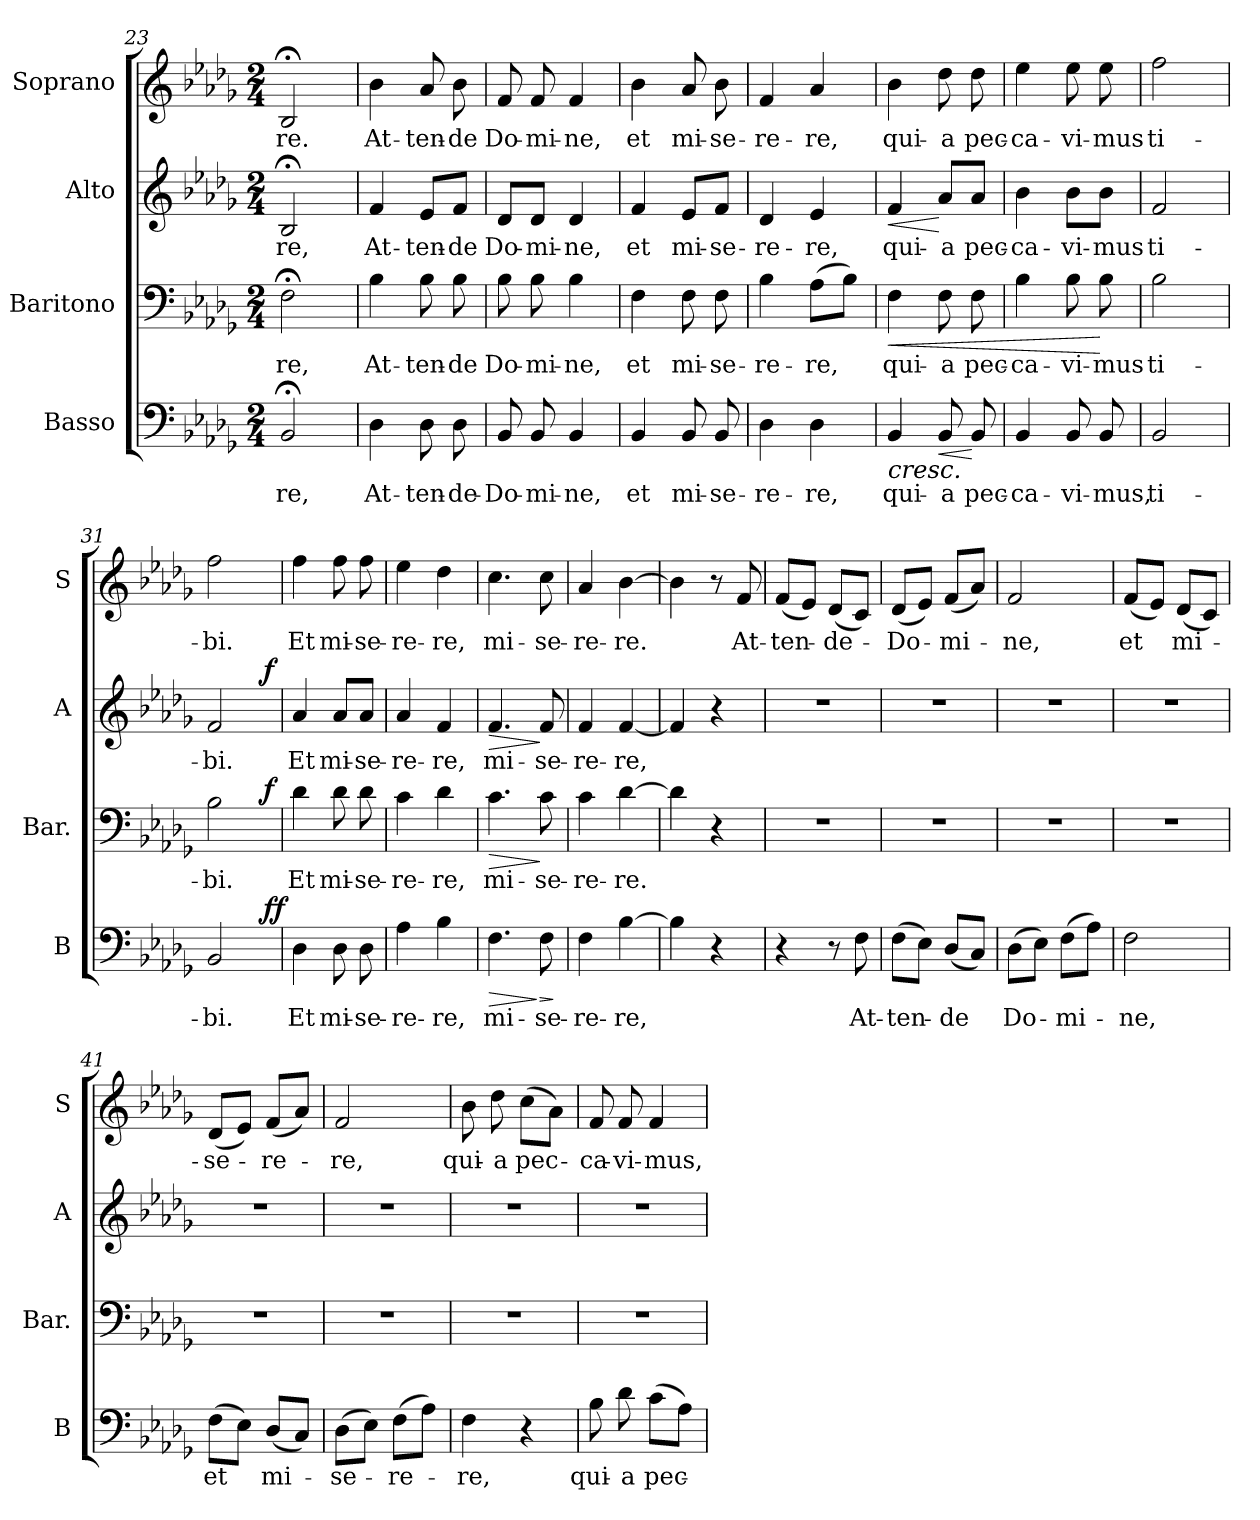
**kern	**text	**dynam	**kern	**text	**dynam	**kern	**text	**dynam	**kern	**text
*part4	*part4	*part4	*part3	*part3	*part3	*part2	*part2	*part2	*part1	*part1
*staff4	*staff4	*staff4	*staff3	*staff3	*staff3	*staff2	*staff2	*staff2	*staff1	*staff1
*I"Basso	*	*	*I"Baritono	*	*	*I"Alto	*	*	*I"Soprano	*
*I'B	*	*	*I'Bar.	*	*	*I'A	*	*	*I'S	*
*clefF4	*	*	*clefF4	*	*	*clefG2	*	*	*clefG2	*
*k[b-e-a-d-g-]	*	*	*k[b-e-a-d-g-]	*	*	*k[b-e-a-d-g-]	*	*	*k[b-e-a-d-g-]	*
*D-:	*	*	*D-:	*	*	*D-:	*	*	*D-:	*
*M2/4	*	*	*M2/4	*	*	*M2/4	*	*	*M2/4	*
=23	=23	=23	=23	=23	=23	=23	=23	=23	=23	=23
!	!LO:LY:b:cj	!	!	!LO:LY:b:cj	!	!	!LO:LY:b:cj	!	!	!LO:LY:b:cj
2BB-;</	-re,	.	2F;<\	-re,	.	2B-;</	-re,	.	2B-;</	-re.
=24	=24	=24	=24	=24	=24	=24	=24	=24	=24	=24
!	!LO:LY:b:cj	!	!	!LO:LY:b:cj	!	!	!LO:LY:b:cj	!	!	!LO:LY:b:cj
4D-\	At-	.	4B-\	At-	.	4f/	At-	.	4b-\	At-
!	!LO:LY:b:cj	!	!	!LO:LY:b:cj	!	!	!LO:LY:b:cj	!	!	!LO:LY:b:cj
8D-\	-ten-	.	8B-\	-ten-	.	8e-/L	-ten-	.	8a-/	-ten-
!	!LO:LY:b:cj	!	!	!LO:LY:b:cj	!	!	!LO:LY:b:cj	!	!	!LO:LY:b:cj
8D-\	-de-	.	8B-\	-de	.	8f/J	-de	.	8b-\	-de
!!LO:LB:g=z
=25	=25	=25	=25	=25	=25	=25	=25	=25	=25	=25
!	!LO:LY:b:cj	!	!	!LO:LY:b:cj	!	!	!LO:LY:b:cj	!	!	!LO:LY:b:cj
8BB-/	-Do-	.	8B-\	Do-	.	8d-/L	Do-	.	8f/	Do-
!	!LO:LY:b:cj	!	!	!LO:LY:b:cj	!	!	!LO:LY:b:cj	!	!	!LO:LY:b:cj
8BB-/	-mi-	.	8B-\	-mi-	.	8d-/J	-mi-	.	8f/	-mi-
!	!LO:LY:b:cj	!	!	!LO:LY:b:cj	!	!	!LO:LY:b:cj	!	!	!LO:LY:b:cj
4BB-/	-ne,	.	4B-\	-ne,	.	4d-/	-ne,	.	4f/	-ne,
=26	=26	=26	=26	=26	=26	=26	=26	=26	=26	=26
!	!LO:LY:b:cj	!	!	!LO:LY:b:cj	!	!	!LO:LY:b:cj	!	!	!LO:LY:b:cj
4BB-/	et	.	4F\	et	.	4f/	et	.	4b-\	et
!	!LO:LY:b:cj	!	!	!LO:LY:b:cj	!	!	!LO:LY:b:cj	!	!	!LO:LY:b:cj
8BB-/	mi-	.	8F\	mi-	.	8e-/L	mi-	.	8a-/	mi-
!	!LO:LY:b:cj	!	!	!LO:LY:b:cj	!	!	!LO:LY:b:cj	!	!	!LO:LY:b:cj
8BB-/	-se-	.	8F\	-se-	.	8f/J	-se-	.	8b-\	-se-
=27	=27	=27	=27	=27	=27	=27	=27	=27	=27	=27
!	!LO:LY:b:cj	!	!	!LO:LY:b:cj	!	!	!LO:LY:b:cj	!	!	!LO:LY:b:cj
4D-\	-re-	.	4B-\	-re-	.	4d-/	-re-	.	4f/	-re-
!	!LO:LY:b:cj	!	!	!LO:LY:b:cj	!	!	!LO:LY:b:cj	!	!	!LO:LY:b:cj
4D-\	-re,	.	(>8A-\L	-re,	.	4e-/	-re,	.	4a-/	-re,
.	.	.	8B-\J)	.	.	.	.	.	.	.
=28	=28	=28	=28	=28	=28	=28	=28	=28	=28	=28
!	!LO:LY:b:cj	!LO:HP:b	!	!LO:LY:b:cj	!LO:HP:b	!	!LO:LY:b:cj	!LO:HP:b	!	!LO:LY:b:cj
4BB-/	qui-	<	4F\	qui-	<	4f/	qui-	<	4b-\	qui-
!	!LO:LY:b:cj	!LO:HP:b	!	!LO:LY:b:cj	!	!	!LO:LY:b:cj	!	!	!LO:LY:b:cj
8BB-/	-a	<	8F\	-a	.	8a-/L	-a	[	8dd-\	-a
!	!LO:LY:b:cj	!	!	!LO:LY:b:cj	!	!	!LO:LY:b:cj	!	!	!LO:LY:b:cj
8BB-/	pec-	[	8F\	pec-	.	8a-/J	pec-	.	8dd-\	pec-
=29	=29	=29	=29	=29	=29	=29	=29	=29	=29	=29
!	!LO:LY:b:cj	!	!	!LO:LY:b:cj	!	!	!LO:LY:b:cj	!	!	!LO:LY:b:cj
4BB-/	-ca-	.	4B-\	-ca-	.	4b-\	-ca-	.	4ee-\	-ca-
!	!LO:LY:b:cj	!	!	!LO:LY:b:cj	!	!	!LO:LY:b:cj	!	!	!LO:LY:b:cj
8BB-/	-vi-	.	8B-\	-vi-	.	8b-\L	-vi-	.	8ee-\	-vi-
!	!LO:LY:b:cj	!	!	!LO:LY:b:cj	!	!	!LO:LY:b:cj	!	!	!LO:LY:b:cj
8BB-/	-mus,	[	8B-\	-mus	[	8b-\J	-mus	.	8ee-\	-mus
=30	=30	=30	=30	=30	=30	=30	=30	=30	=30	=30
!	!LO:LY:b:cj	!	!	!LO:LY:b:cj	!	!	!LO:LY:b:cj	!	!	!LO:LY:b:cj
2BB-/	ti-	.	2B-\	ti-	.	2f/	ti-	.	2ff\	ti-
!!LO:LB:g=z
=31	=31	=31	=31	=31	=31	=31	=31	=31	=31	=31
!	!LO:LY:b:cj	!	!	!LO:LY:b:cj	!	!	!LO:LY:b:cj	!	!	!LO:LY:b:cj
*^	*	*	*^	*	*	*^	*	*	*	*
2BB-/	4..ryy	-bi.	.	2B-\	4..ryy	-bi.	.	2f/	4..ryy	-bi.	.	2ff\	-bi.
!	!	!	!LO:DY:a	!	!	!	!	!	!	!	!	!	!
!	!	!	!LO:DY:n=1:b	!	!	!	!LO:DY:a	!	!	!	!LO:DY:a	!	!
.	16ryy	.	f f	.	16ryy	.	f	.	16ryy	.	f	.	.
=32	=32	=32	=32	=32	=32	=32	=32	=32	=32	=32	=32	=32	=32
!	!	!LO:LY:b:cj	!	!	!	!LO:LY:b:cj	!	!	!	!LO:LY:b:cj	!	!	!LO:LY:b:cj
*v	*v	*	*	*	*	*	*	*v	*v	*	*	*	*
*	*	*	*v	*v	*	*	*	*	*	*	*
4D-\	Et	.	4d-\	Et	.	4a-/	Et	.	4ff\	Et
!	!LO:LY:b:cj	!	!	!LO:LY:b:cj	!	!	!LO:LY:b:cj	!	!	!LO:LY:b:cj
8D-\	mi-	.	8d-\	mi-	.	8a-/L	mi-	.	8ff\	mi-
!	!LO:LY:b:cj	!	!	!LO:LY:b:cj	!	!	!LO:LY:b:cj	!	!	!LO:LY:b:cj
8D-\	-se-	.	8d-\	-se-	.	8a-/J	-se-	.	8ff\	-se-
=33	=33	=33	=33	=33	=33	=33	=33	=33	=33	=33
!	!LO:LY:b:cj	!	!	!LO:LY:b:cj	!	!	!LO:LY:b:cj	!	!	!LO:LY:b:cj
4A-\	-re-	.	4c\	-re-	.	4a-/	-re-	.	4ee-\	-re-
!	!LO:LY:b:cj	!	!	!LO:LY:b:cj	!	!	!LO:LY:b:cj	!	!	!LO:LY:b:cj
4B-\	-re,	.	4d-\	-re,	.	4f/	-re,	.	4dd-\	-re,
=34	=34	=34	=34	=34	=34	=34	=34	=34	=34	=34
!	!LO:LY:b:cj	!LO:HP:b	!	!LO:LY:b:cj	!LO:HP:b	!	!LO:LY:b:cj	!LO:HP:b	!	!LO:LY:b:cj
4.F\	mi-	>	4.c\	mi-	>	4.f/	mi-	>	4.cc\	mi-
!	!LO:LY:b:cj	!LO:HP:n=1:b	!	!LO:LY:b:cj	!	!	!LO:LY:b:cj	!	!	!LO:LY:b:cj
8F\	-se-	] >	8c\	-se-	]	8f/	-se-	]	8cc\	-se-
.	.	]	.	.	.	.	.	.	.	.
=35	=35	=35	=35	=35	=35	=35	=35	=35	=35	=35
!	!LO:LY:b:cj	!	!	!LO:LY:b:cj	!	!	!LO:LY:b:cj	!	!	!LO:LY:b:cj
4F\	-re-	.	4c\	-re-	.	4f/	-re-	.	4a-/	-re-
!	!LO:LY:b:cj	!	!	!LO:LY:b:cj	!	!	!LO:LY:b:cj	!	!	!LO:LY:b:cj
[>4B-\	-re,	.	[>4d-\	-re.	.	[<4f/	-re,	.	[>4b-\	-re.
=36	=36	=36	=36	=36	=36	=36	=36	=36	=36	=36
4B-\]	.	.	4d-\]	.	.	4f/]	.	.	4b-\]	.
4r	.	.	4r	.	.	4r	.	.	8r	.
!	!	!	!	!	!	!	!	!	!	!LO:LY:b:cj
.	.	.	.	.	.	.	.	.	8f/	At-
!!LO:PB:g=z
=37	=37	=37	=37	=37	=37	=37	=37	=37	=37	=37
!	!	!	!LO:N:vis=1	!	!	!LO:N:vis=1	!	!	!	!LO:LY:b:cj
4r	.	.	2r	.	.	2r	.	.	(<8f/L	-ten-
.	.	.	.	.	.	.	.	.	8e-/J)	.
!	!	!	!	!	!	!	!	!	!	!LO:LY:b:cj
8r	.	.	.	.	.	.	.	.	(<8d-/L	-de-
!	!LO:LY:b:cj	!	!	!	!	!	!	!	!	!
8F\	At-	.	.	.	.	.	.	.	8c/J)	.
=38	=38	=38	=38	=38	=38	=38	=38	=38	=38	=38
!	!LO:LY:b:cj	!	!LO:N:vis=1	!	!	!LO:N:vis=1	!	!	!	!LO:LY:b:cj
(>8F\L	-ten-	.	2r	.	.	2r	.	.	(<8d-/L	-Do-
8E-\J)	.	.	.	.	.	.	.	.	8e-/J)	.
!	!LO:LY:b:cj	!	!	!	!	!	!	!	!	!LO:LY:b:cj
(<8D-/L	-de	.	.	.	.	.	.	.	(<8f/L	-mi-
8C/J)	.	.	.	.	.	.	.	.	8a-/J)	.
=39	=39	=39	=39	=39	=39	=39	=39	=39	=39	=39
!	!LO:LY:b:cj	!	!LO:N:vis=1	!	!	!LO:N:vis=1	!	!	!	!LO:LY:b:cj
(>8D-\L	Do-	.	2r	.	.	2r	.	.	2f/	-ne,
8E-\J)	.	.	.	.	.	.	.	.	.	.
!	!LO:LY:b:cj	!	!	!	!	!	!	!	!	!
(>8F\L	-mi-	.	.	.	.	.	.	.	.	.
8A-\J)	.	.	.	.	.	.	.	.	.	.
=40	=40	=40	=40	=40	=40	=40	=40	=40	=40	=40
!	!LO:LY:b:cj	!	!LO:N:vis=1	!	!	!LO:N:vis=1	!	!	!	!LO:LY:b:cj
2F\	-ne,	.	2r	.	.	2r	.	.	(<8f/L	et
.	.	.	.	.	.	.	.	.	8e-/J)	.
!	!	!	!	!	!	!	!	!	!	!LO:LY:b:cj
.	.	.	.	.	.	.	.	.	(<8d-/L	mi-
.	.	.	.	.	.	.	.	.	8c/J)	.
=41	=41	=41	=41	=41	=41	=41	=41	=41	=41	=41
!	!LO:LY:b:cj	!	!LO:N:vis=1	!	!	!LO:N:vis=1	!	!	!	!LO:LY:b:cj
(>8F\L	et	.	2r	.	.	2r	.	.	(<8d-/L	-se-
8E-\J)	.	.	.	.	.	.	.	.	8e-/J)	.
!	!LO:LY:b:cj	!	!	!	!	!	!	!	!	!LO:LY:b:cj
(<8D-/L	mi-	.	.	.	.	.	.	.	(<8f/L	-re-
8C/J)	.	.	.	.	.	.	.	.	8a-/J)	.
=42	=42	=42	=42	=42	=42	=42	=42	=42	=42	=42
!	!LO:LY:b:cj	!	!LO:N:vis=1	!	!	!LO:N:vis=1	!	!	!	!LO:LY:b:cj
(>8D-\L	-se-	.	2r	.	.	2r	.	.	2f/	-re,
8E-\J)	.	.	.	.	.	.	.	.	.	.
!	!LO:LY:b:cj	!	!	!	!	!	!	!	!	!
(>8F\L	-re-	.	.	.	.	.	.	.	.	.
8A-\J)	.	.	.	.	.	.	.	.	.	.
!!LO:LB:g=z
=43	=43	=43	=43	=43	=43	=43	=43	=43	=43	=43
!	!LO:LY:b:cj	!	!LO:N:vis=1	!	!	!LO:N:vis=1	!	!	!	!LO:LY:b:cj
4F\	-re,	.	2r	.	.	2r	.	.	8b-\	qui-
!	!	!	!	!	!	!	!	!	!	!LO:LY:b:cj
.	.	.	.	.	.	.	.	.	8dd-\	-a
!	!	!	!	!	!	!	!	!	!	!LO:LY:b:cj
4r	.	.	.	.	.	.	.	.	(>8cc\L	pec-
.	.	.	.	.	.	.	.	.	8a-\J)	.
=44	=44	=44	=44	=44	=44	=44	=44	=44	=44	=44
!	!LO:LY:b:cj	!	!LO:N:vis=1	!	!	!LO:N:vis=1	!	!	!	!LO:LY:b:cj
8B-\	qui-	.	2r	.	.	2r	.	.	8f/	-ca-
!	!LO:LY:b:cj	!	!	!	!	!	!	!	!	!LO:LY:b:cj
8d-\	-a	.	.	.	.	.	.	.	8f/	-vi-
!	!LO:LY:b:cj	!	!	!	!	!	!	!	!	!LO:LY:b:cj
(>8c\L	pec-	.	.	.	.	.	.	.	4f/	-mus,
8A-\J)	.	.	.	.	.	.	.	.	.	.
=	=	=	=	=	=	=	=	=	=	=
*-	*-	*-	*-	*-	*-	*-	*-	*-	*-	*-
